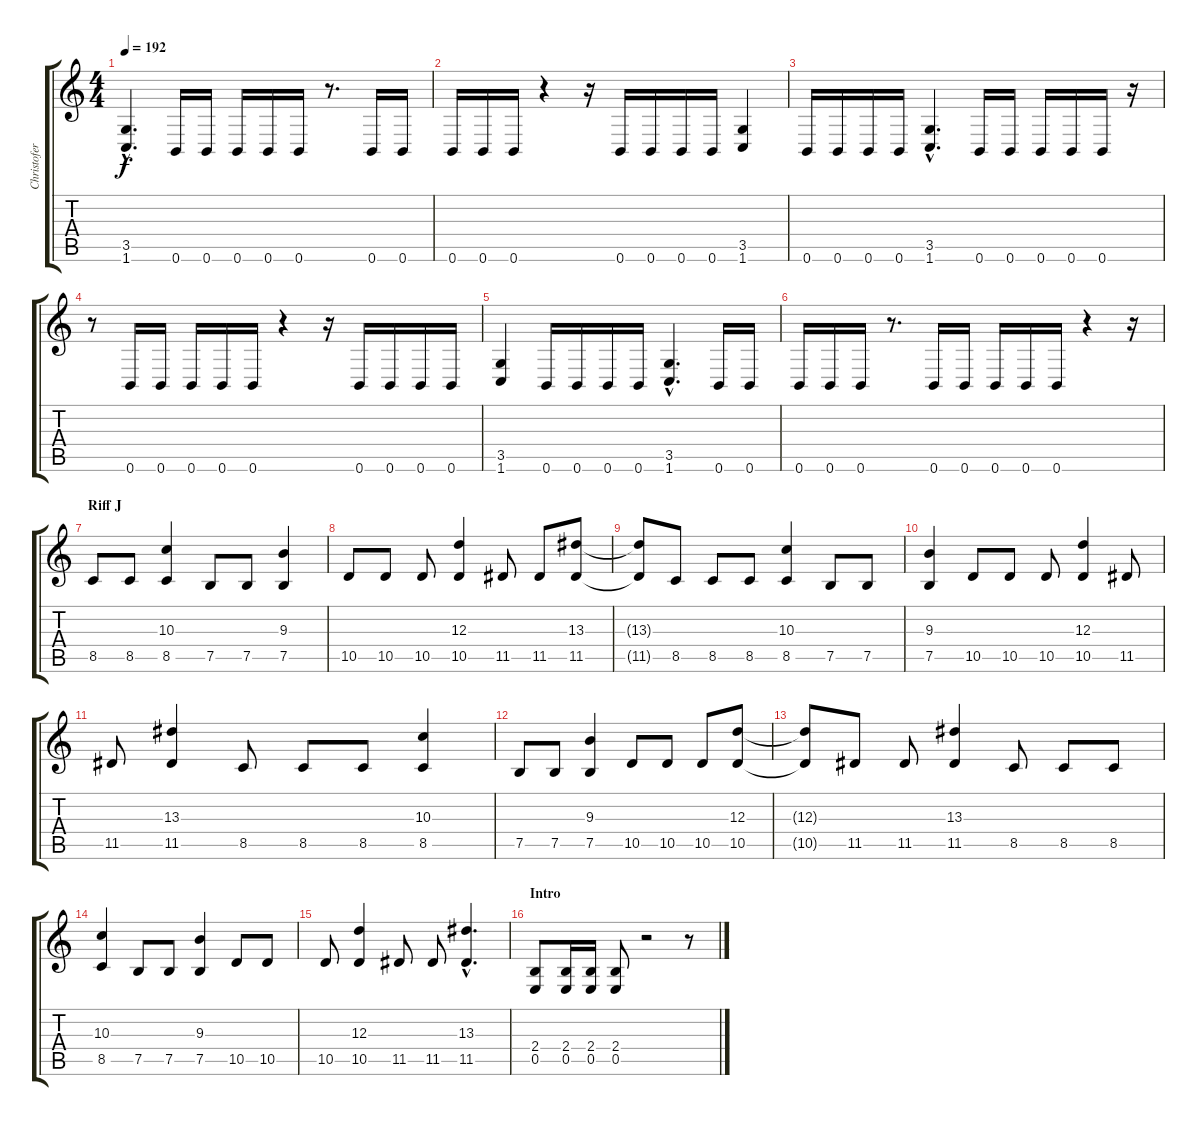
\track ("Christofer" "Christofer") {instrument distortionguitar}
\staff {score tabs}
\tuning (B3 Gb3 D3 A2 E2 B1) {hide}
\ts (4 4)
\tempo 192
\clef g2
\ks c
(3.5{hac} 1.6{hac}).4{d dy f} 0.6.16 0.6.16 0.6.16 0.6.16 0.6.16 r.8{d} 0.6.16 0.6.16 |
0.6.16 0.6.16 0.6.16 r.4 r.16 0.6.16 0.6.16 0.6.16 0.6.16 (3.5 1.6).4 |
0.6.16 0.6.16 0.6.16 0.6.16 (3.5{hac} 1.6{hac}).4{d} 0.6.16 0.6.16 0.6.16 0.6.16 0.6.16 r.16 |
r.8 0.6.16 0.6.16 0.6.16 0.6.16 0.6.16 r.4 r.16 0.6.16 0.6.16 0.6.16 0.6.16 |
(3.5 1.6).4 0.6.16 0.6.16 0.6.16 0.6.16 (3.5{hac} 1.6{hac}).4{d} 0.6.16 0.6.16 |
0.6.16 0.6.16 0.6.16 r.8{d} 0.6.16 0.6.16 0.6.16 0.6.16 0.6.16 r.4 r.16 |
\section ("" "Riff J")
8.5.8 8.5.8 (10.3 8.5).4 7.5.8 7.5.8 (9.3 7.5).4 |
10.5.8 10.5.8 10.5.8 (12.3 10.5).4 11.5.8 11.5.8 (13.3 11.5).8 |
(13.3{t} 11.5{t}).8 8.5.8 8.5.8 8.5.8 (10.3 8.5).4 7.5.8 7.5.8 |
(9.3 7.5).4 10.5.8 10.5.8 10.5.8 (12.3 10.5).4 11.5.8 |
11.5.8 (13.3 11.5).4 8.5.8 8.5.8 8.5.8 (10.3 8.5).4 |
7.5.8 7.5.8 (9.3 7.5).4 10.5.8 10.5.8 10.5.8 (12.3 10.5).8 |
(12.3{t} 10.5{t}).8 11.5.8 11.5.8 (13.3 11.5).4 8.5.8 8.5.8 8.5.8 |
(10.3 8.5).4 7.5.8 7.5.8 (9.3 7.5).4 10.5.8 10.5.8 |
10.5.8 (12.3 10.5).4 11.5.8 11.5.8 (13.3{hac} 11.5{hac}).4{d} |
\section ("" "Intro")
(2.4 0.5).8 (2.4 0.5).16 (2.4 0.5).16 (2.4 0.5).8 r.2 r.8
